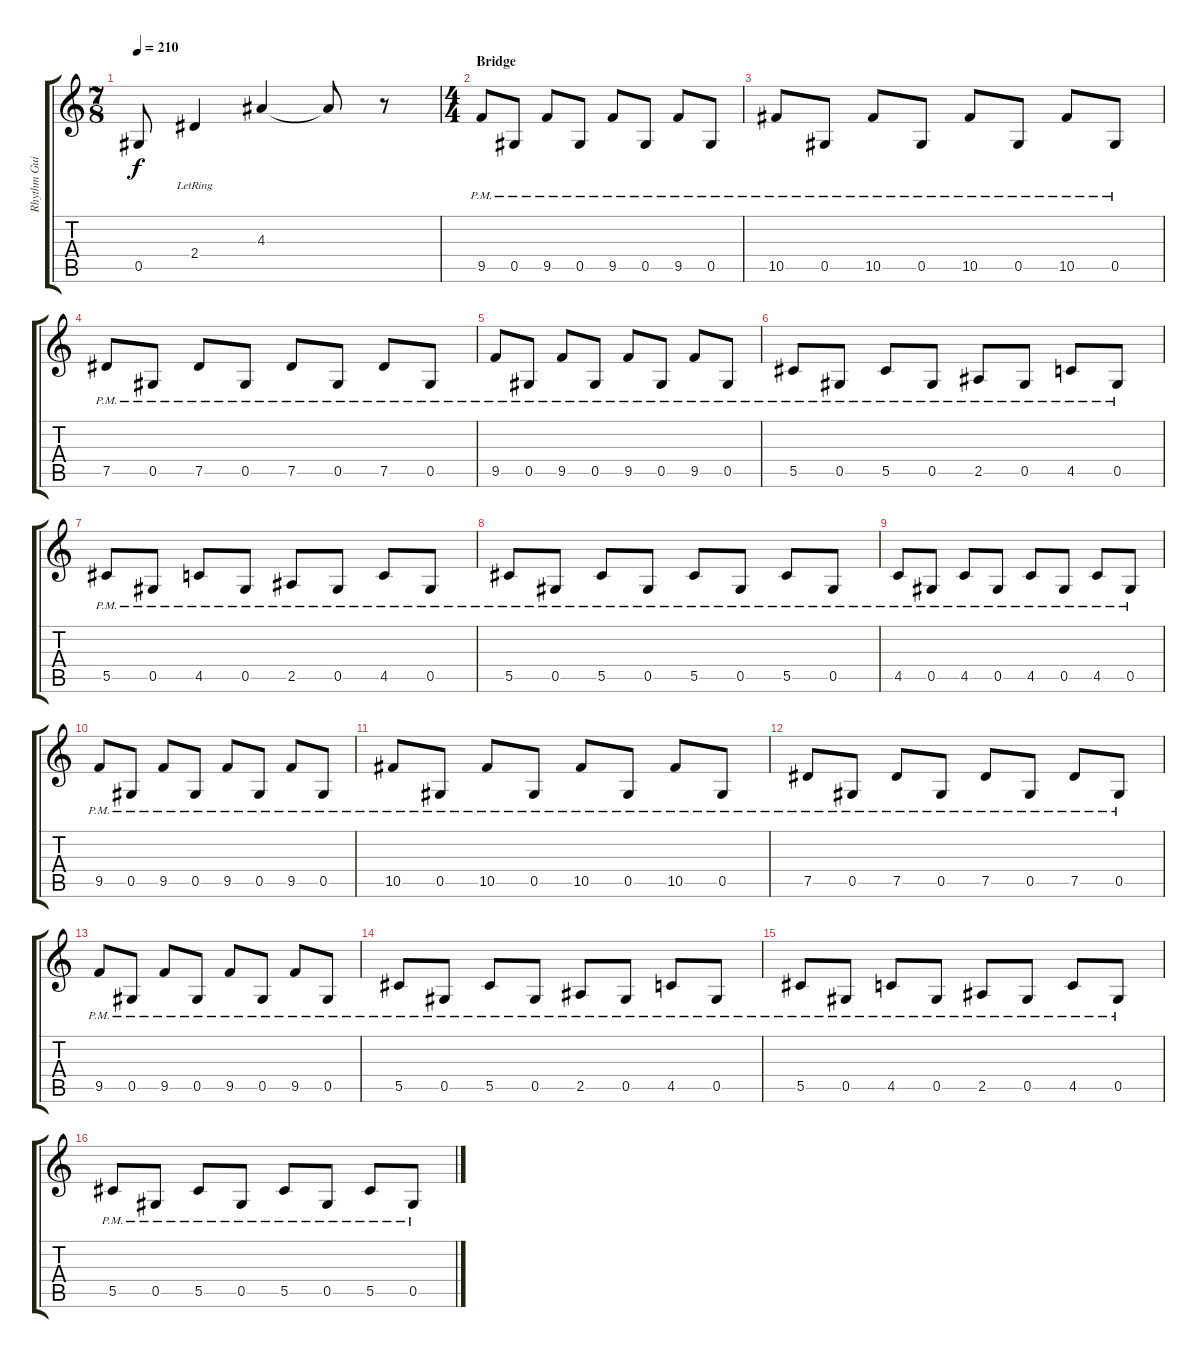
\track ("Rhythm Guitar" "Rhythm Gui") {instrument distortionguitar}
\staff {score tabs}
\tuning (Eb4 Bb3 Gb3 Db3 Ab2 Eb2) {hide}
\ts (7 8)
\tempo 210
\clef g2
\ks c
0.5{t}.8{dy f} 2.4{lr}.4 4.3.4 4.3{t}.8 r.8 |
\ts (4 4)
\section ("" "Bridge")
9.5{pm}.8 0.5{pm}.8 9.5{pm}.8 0.5{pm}.8 9.5{pm}.8 0.5{pm}.8 9.5{pm}.8 0.5{pm}.8 |
10.5{pm}.8 0.5{pm}.8 10.5{pm}.8 0.5{pm}.8 10.5{pm}.8 0.5{pm}.8 10.5{pm}.8 0.5{pm}.8 |
7.5{pm}.8 0.5{pm}.8 7.5{pm}.8 0.5{pm}.8 7.5{pm}.8 0.5{pm}.8 7.5{pm}.8 0.5{pm}.8 |
9.5{pm}.8 0.5{pm}.8 9.5{pm}.8 0.5{pm}.8 9.5{pm}.8 0.5{pm}.8 9.5{pm}.8 0.5{pm}.8 |
5.5{pm}.8 0.5{pm}.8 5.5{pm}.8 0.5{pm}.8 2.5{pm}.8 0.5{pm}.8 4.5{pm}.8 0.5{pm}.8 |
5.5{pm}.8 0.5{pm}.8 4.5{pm}.8 0.5{pm}.8 2.5{pm}.8 0.5{pm}.8 4.5{pm}.8 0.5{pm}.8 |
5.5{pm}.8 0.5{pm}.8 5.5{pm}.8 0.5{pm}.8 5.5{pm}.8 0.5{pm}.8 5.5{pm}.8 0.5{pm}.8 |
4.5{pm}.8 0.5{pm}.8 4.5{pm}.8 0.5{pm}.8 4.5{pm}.8 0.5{pm}.8 4.5{pm}.8 0.5{pm}.8 |
9.5{pm}.8 0.5{pm}.8 9.5{pm}.8 0.5{pm}.8 9.5{pm}.8 0.5{pm}.8 9.5{pm}.8 0.5{pm}.8 |
10.5{pm}.8 0.5{pm}.8 10.5{pm}.8 0.5{pm}.8 10.5{pm}.8 0.5{pm}.8 10.5{pm}.8 0.5{pm}.8 |
7.5{pm}.8 0.5{pm}.8 7.5{pm}.8 0.5{pm}.8 7.5{pm}.8 0.5{pm}.8 7.5{pm}.8 0.5{pm}.8 |
9.5{pm}.8 0.5{pm}.8 9.5{pm}.8 0.5{pm}.8 9.5{pm}.8 0.5{pm}.8 9.5{pm}.8 0.5{pm}.8 |
5.5{pm}.8 0.5{pm}.8 5.5{pm}.8 0.5{pm}.8 2.5{pm}.8 0.5{pm}.8 4.5{pm}.8 0.5{pm}.8 |
5.5{pm}.8 0.5{pm}.8 4.5{pm}.8 0.5{pm}.8 2.5{pm}.8 0.5{pm}.8 4.5{pm}.8 0.5{pm}.8 |
5.5{pm}.8 0.5{pm}.8 5.5{pm}.8 0.5{pm}.8 5.5{pm}.8 0.5{pm}.8 5.5{pm}.8 0.5{pm}.8
